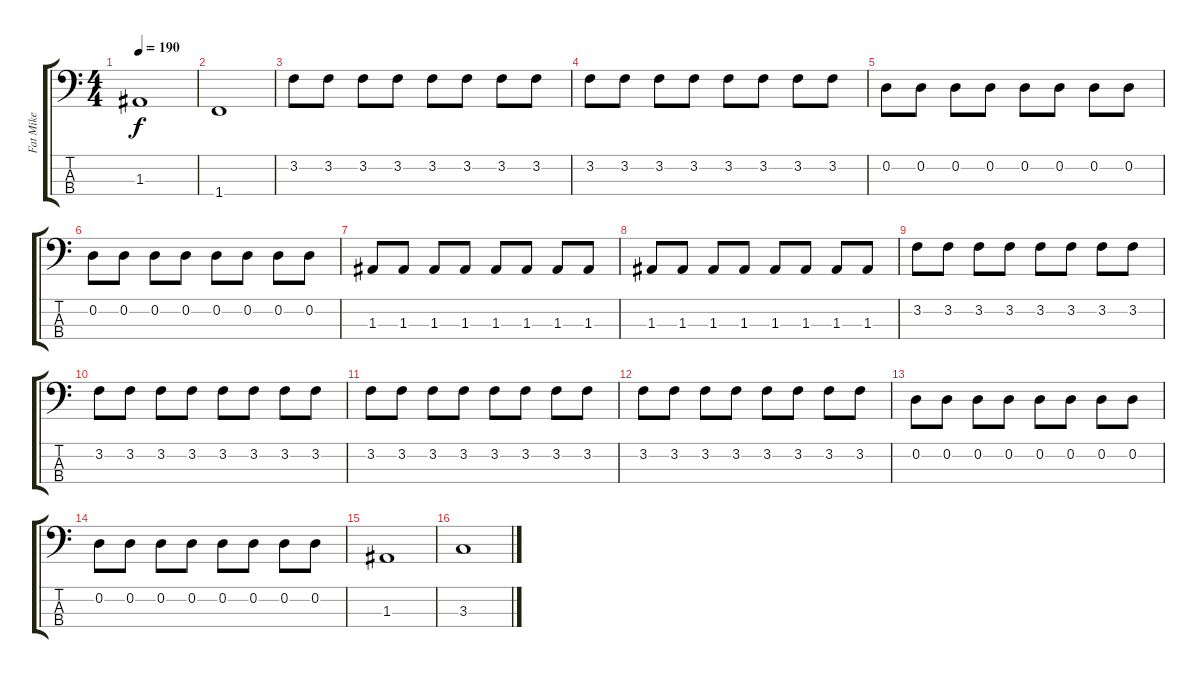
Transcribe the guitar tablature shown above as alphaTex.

\track ("Fat Mike" "Fat Mike") {instrument electricbasspick}
\staff {score tabs}
\tuning (G2 D2 A1 E1) {hide}
\ts (4 4)
\tempo 190
\clef f4
\ks c
1.3.1{dy f} |
1.4.1 |
3.2.8 3.2.8 3.2.8 3.2.8 3.2.8 3.2.8 3.2.8 3.2.8 |
3.2.8 3.2.8 3.2.8 3.2.8 3.2.8 3.2.8 3.2.8 3.2.8 |
0.2.8 0.2.8 0.2.8 0.2.8 0.2.8 0.2.8 0.2.8 0.2.8 |
0.2.8 0.2.8 0.2.8 0.2.8 0.2.8 0.2.8 0.2.8 0.2.8 |
1.3.8 1.3.8 1.3.8 1.3.8 1.3.8 1.3.8 1.3.8 1.3.8 |
1.3.8 1.3.8 1.3.8 1.3.8 1.3.8 1.3.8 1.3.8 1.3.8 |
3.2.8 3.2.8 3.2.8 3.2.8 3.2.8 3.2.8 3.2.8 3.2.8 |
3.2.8 3.2.8 3.2.8 3.2.8 3.2.8 3.2.8 3.2.8 3.2.8 |
3.2.8 3.2.8 3.2.8 3.2.8 3.2.8 3.2.8 3.2.8 3.2.8 |
3.2.8 3.2.8 3.2.8 3.2.8 3.2.8 3.2.8 3.2.8 3.2.8 |
0.2.8 0.2.8 0.2.8 0.2.8 0.2.8 0.2.8 0.2.8 0.2.8 |
0.2.8 0.2.8 0.2.8 0.2.8 0.2.8 0.2.8 0.2.8 0.2.8 |
1.3.1 |
3.3.1
